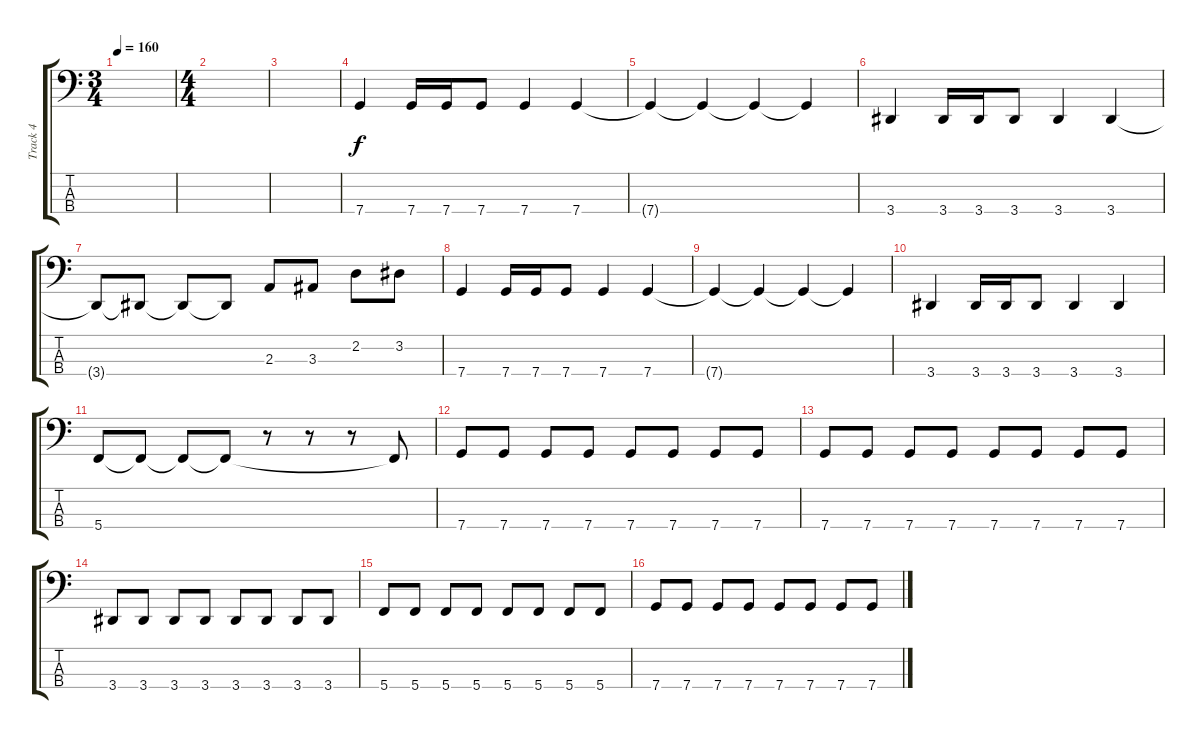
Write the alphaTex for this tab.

\track ("Track 4" "Track 4") {instrument electricbassfinger}
\staff {score tabs}
\tuning (F2 C2 G1 C1) {hide}
\ts (3 4)
\tempo 160
\clef f4
\ks c
|
\ts (4 4)
|
|
7.4.4 7.4.16 7.4.16 7.4.8 7.4.4 7.4.4 |
7.4{t}.4 7.4{t}.4 7.4{t}.4 7.4{t}.4 |
3.4.4 3.4.16 3.4.16 3.4.8 3.4.4 3.4.4 |
3.4{t}.8 3.4{t}.8 3.4{t}.8 3.4{t}.8 2.3.8 3.3.8 2.2.8 3.2.8 |
7.4.4 7.4.16 7.4.16 7.4.8 7.4.4 7.4.4 |
7.4{t}.4 7.4{t}.4 7.4{t}.4 7.4{t}.4 |
3.4.4 3.4.16 3.4.16 3.4.8 3.4.4 3.4.4 |
5.4.8 5.4{t}.8 5.4{t}.8 5.4{t}.8 r.8 r.8 r.8 5.4{t}.8 |
7.4.8 7.4.8 7.4.8 7.4.8 7.4.8 7.4.8 7.4.8 7.4.8 |
7.4.8 7.4.8 7.4.8 7.4.8 7.4.8 7.4.8 7.4.8 7.4.8 |
3.4.8 3.4.8 3.4.8 3.4.8 3.4.8 3.4.8 3.4.8 3.4.8 |
5.4.8 5.4.8 5.4.8 5.4.8 5.4.8 5.4.8 5.4.8 5.4.8 |
7.4.8 7.4.8 7.4.8 7.4.8 7.4.8 7.4.8 7.4.8 7.4.8
